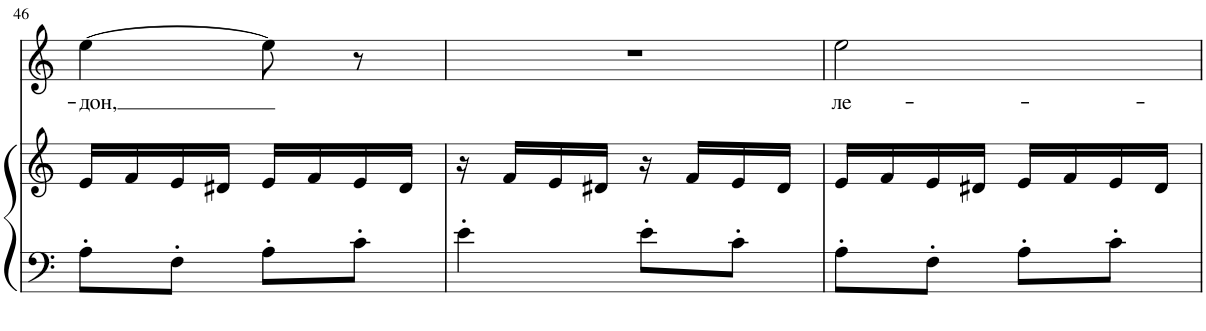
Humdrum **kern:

**kern	**kern	**kern	**text
*part2	*part2	*part1	*part1
*staff3	*staff2	*staff1	*staff1
*I"Piano	*	*I"Soprano	*
*I'Pno	*	*	*
!!LO:PB:g=z
*clefF4	*clefG2	*clefG2	*
*k[]	*k[]	*k[]	*
*M2/4	*M2/4	*M2/4	*
=46	=46	=46	=46
!	!	!	!LO:LY:b
8A'\L	16e/LL	[4ee\	-дон,
.	16f/	.	.
8F'\J	16e/	.	.
.	16d#X/JJ	.	.
8A'\L	16e/LL	8ee\]	.
.	16f/	.	.
8c'\J	16e/	8r	.
.	16d#/JJ	.	.
=47	=47	=47	=47
4e'\	16r	2r	.
.	16f/LL	.	.
.	16e/	.	.
.	16d#X/JJ	.	.
8e'\L	16r	.	.
.	16f/LL	.	.
8c'\J	16e/	.	.
.	16d#/JJ	.	.
=48	=48	=48	=48
!	!	!	!LO:LY:b
8A'\L	16e/LL	2ee\	ле-
.	16f/	.	.
8F'\J	16e/	.	.
.	16d#X/JJ	.	.
8A'\L	16e/LL	.	.
.	16f/	.	.
8c'\J	16e/	.	.
.	16d#/JJ	.	.
=	=	=	=
*-	*-	*-	*-
